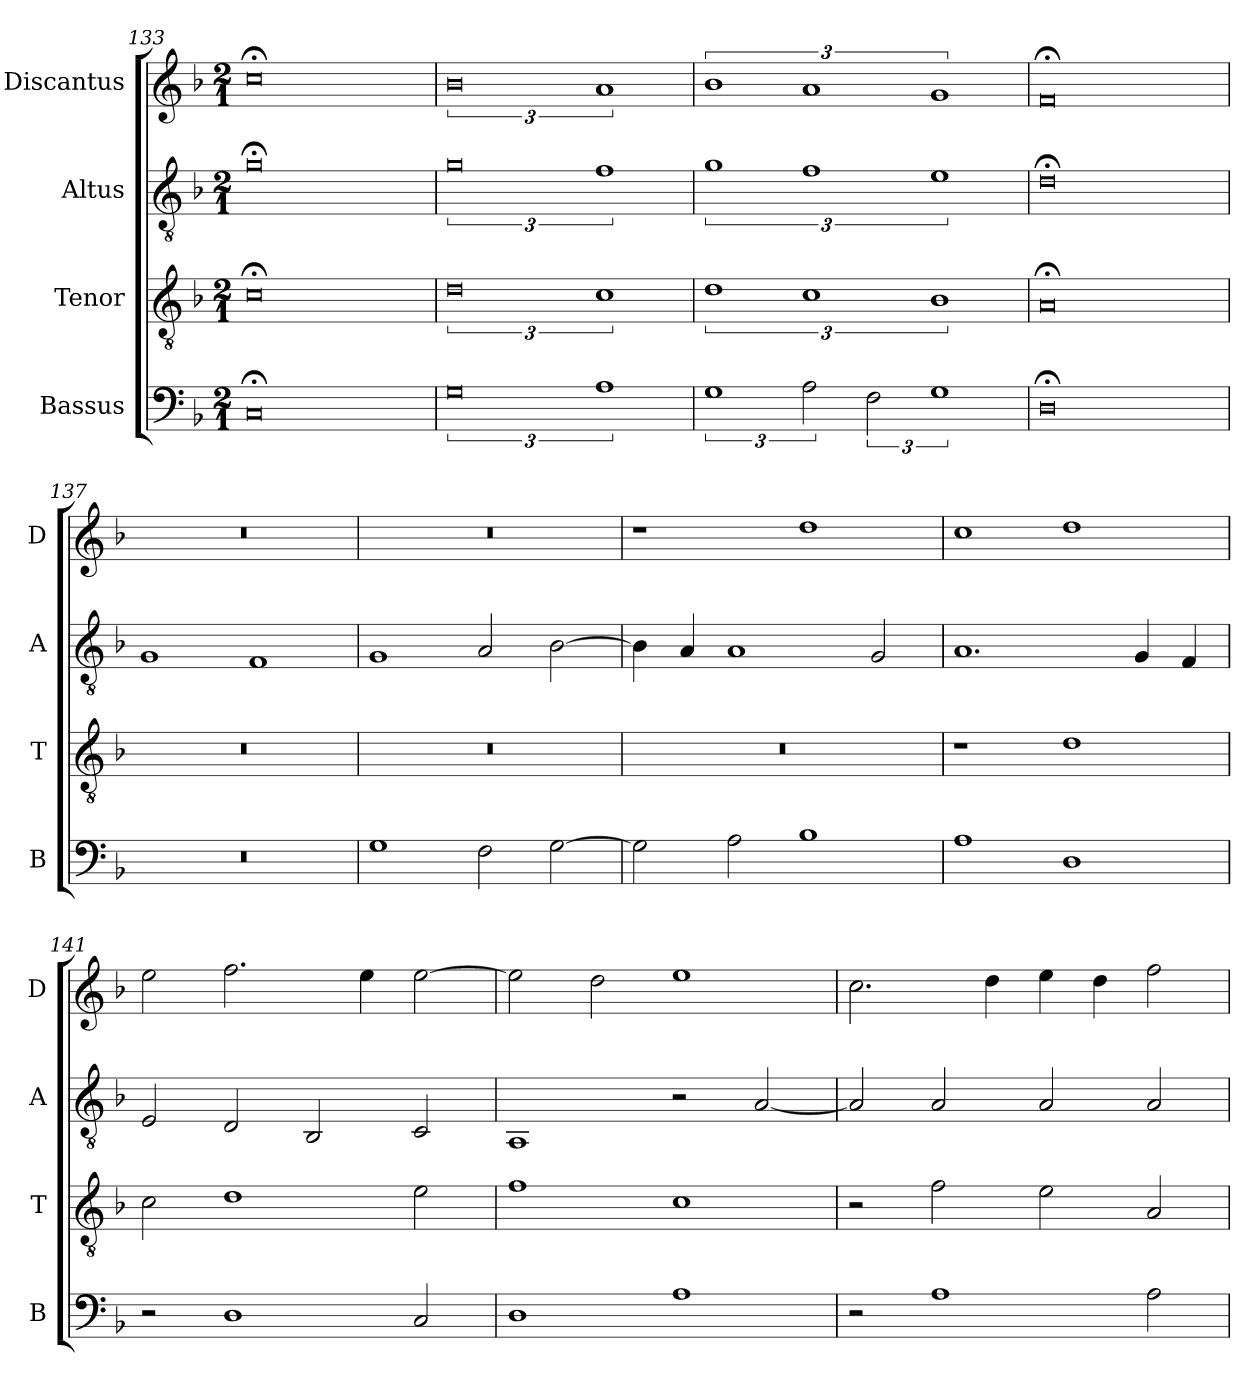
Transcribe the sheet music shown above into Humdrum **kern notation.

**kern	**kern	**kern	**kern
*part4	*part3	*part2	*part1
*staff4	*staff3	*staff2	*staff1
*I"Bassus	*I"Tenor	*I"Altus	*I"Discantus
*I'B	*I'T	*I'A	*I'D
*clefF4	*clefGv2	*clefGv2	*clefG2
*k[b-]	*k[b-]	*k[b-]	*k[b-]
*M2/1	*M2/1	*M2/1	*M2/1
=133	=133	=133	=133
0C;<	0c;<	0g;<	0cc;<
=134	=134	=134	=134
3%4G	3%4d	3%4g	3%4b-
3%2A	3%2c	3%2f	3%2a
=135	=135	=135	=135
3%2G	3%2d	3%2g	3%2b-
3A\	3%2c	3%2f	3%2a
3F\	.	.	.
3%2G	3%2B-	3%2e	3%2g
=136	=136	=136	=136
0D;<	0A;<	0d;<	0f;<
=137	=137	=137	=137
0r	0r	1G	0r
.	.	1F	.
=138	=138	=138	=138
1G	0r	1G	0r
2F\	.	2A/	.
[2G\	.	[2B-\	.
=139	=139	=139	=139
2G\]	0r	4B-\]	1r
.	.	4A/	.
2A\	.	1A	.
1B-	.	.	1dd
.	.	2G/	.
=140	=140	=140	=140
1A	1r	1.A	1cc
1D	1d	.	1dd
.	.	4G/	.
.	.	4F/	.
=141	=141	=141	=141
2r	2c\	2E/	2ee\
1D	1d	2D/	2.ff\
.	.	2BB-/	.
.	.	.	4ee\
2C/	2e\	2C/	[2ee\
=142	=142	=142	=142
1D	1f	1AA	2ee\]
.	.	.	2dd\
1A	1c	2r	1ee
.	.	[2A/	.
=143	=143	=143	=143
2r	2r	2A/]	2.cc\
1A	2f\	2A/	.
.	.	.	4dd\
.	2e\	2A/	4ee\
.	.	.	4dd\
2A\	2A/	2A/	2ff\
=	=	=	=
*-	*-	*-	*-
